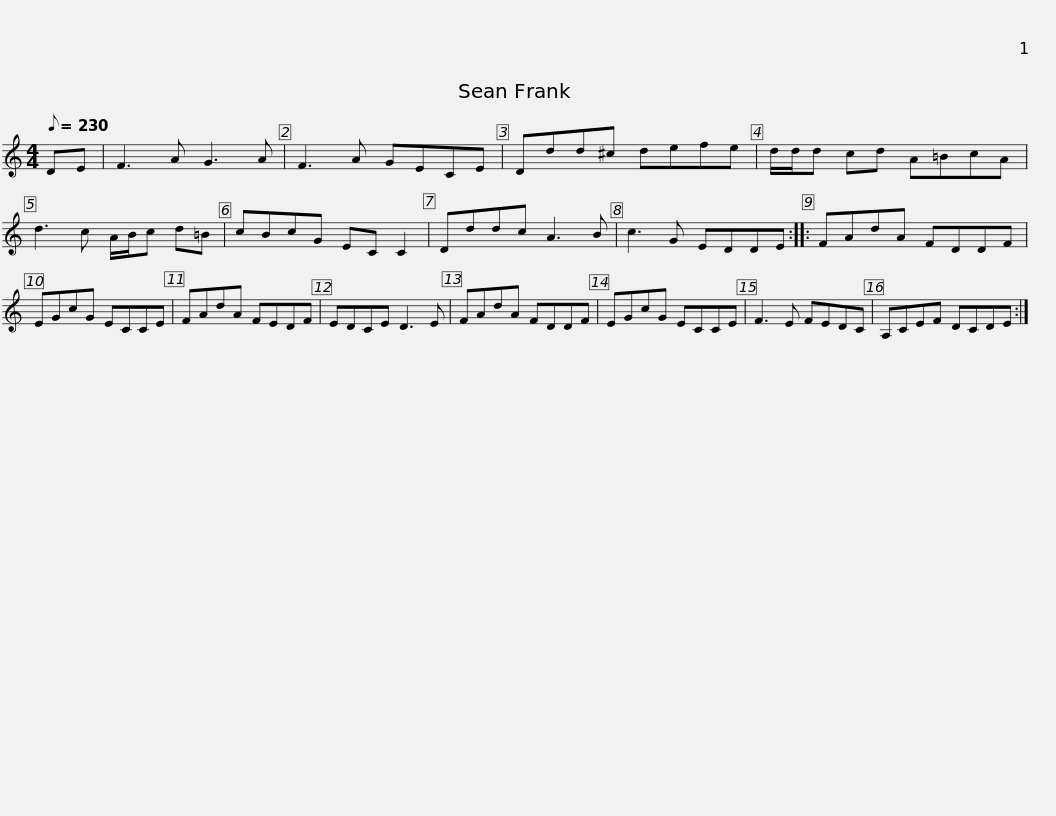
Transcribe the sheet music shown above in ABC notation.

X:1
L:1/8
Q:1/8=230
M:4/4
I:linebreak $
K:C
V:1 treble
V:1
 DE | F3 A G3 A | F3 A GECE | Ddd^c defe | d/d/d cd A=BcA | %5
 d3 c A/B/c d=B |$ cBcG EC C2 | Dddc A3 B | c3 G EDDE :: FAdA FDDF | %10
 EGcG ECCE | FAdA FEDF |$ EDCE D3 E | FAdA FDDF | EGcG ECCE | %15
 F3 E FEDC | A,CEF DCDE :| %17
